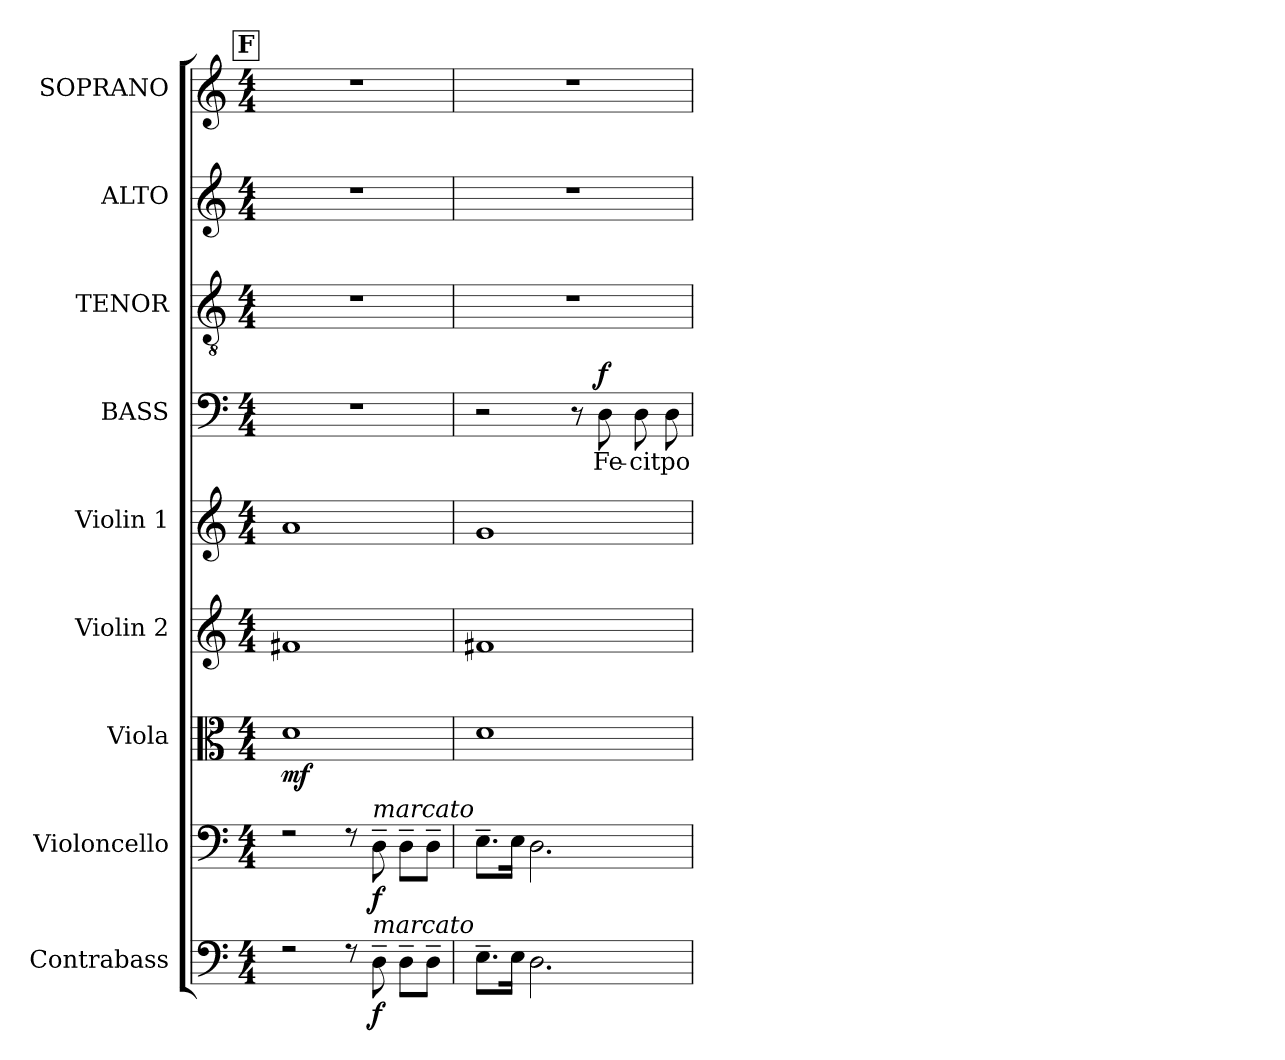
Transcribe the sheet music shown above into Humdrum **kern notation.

**kern	**dynam	**kern	**dynam	**kern	**dynam	**kern	**dynam	**kern	**kern	**text	**dynam	**kern	**kern	**kern
*part9	*part9	*part8	*part8	*part7	*part7	*part6	*part6	*part5	*part4	*part4	*part4	*part3	*part2	*part1
*staff9	*staff9	*staff8	*staff8	*staff7	*staff7	*staff6	*staff6	*staff5	*staff4	*staff4	*staff4	*staff3	*staff2	*staff1
*I"Contrabass	*	*I"Violoncello	*	*I"Viola	*	*I"Violin 2	*	*I"Violin 1	*I"BASS	*	*	*I"TENOR	*I"ALTO	*I"SOPRANO
*I'Cb.	*	*I'Vc.	*	*I'Vla.	*	*I'Vln. 2	*	*I'Vln. 1	*I'B.	*	*	*I'T.	*I'A.	*I'S.
!!LO:PB:g=z
*clefF4	*	*clefF4	*	*clefC3	*	*clefG2	*	*clefG2	*clefF4	*	*	*clefGv2	*clefG2	*clefG2
*ITrd7c12	*	*	*	*	*	*	*	*	*	*	*	*ITrd7c12	*	*
*k[]	*	*k[]	*	*k[]	*	*k[]	*	*k[]	*k[]	*	*	*k[]	*k[]	*k[]
*C:	*	*C:	*	*C:	*	*C:	*	*C:	*C:	*	*	*C:	*C:	*C:
*M4/4	*	*M4/4	*	*M4/4	*	*M4/4	*	*M4/4	*M4/4	*	*	*M4/4	*M4/4	*M4/4
*MM120	*	*MM120	*	*MM120	*	*MM120	*	*MM120	*MM120	*	*	*MM120	*MM120	*MM120
!!LO:REH:place=s1:B:color=#000000:enc=box:fs=12.8556:t=F
=209	=209	=209	=209	=209	=209	=209	=209	=209	=209	=209	=209	=209	=209	=209
*^	*	*^	*	*	*	*	*	*	*	*	*	*	*	*
2r	1ryy	.	2r	1ryy	.	1di	mf	1f#Xi	mf mf	1ai	1r	.	.	1r	1r	1r
8r	.	.	8r	.	.	.	.	.	.	.	.	.	.	.	.	.
!	!	!	!LO:TX:a:i:t=marcato	!	!	!	!	!	!	!	!	!	!	!	!	!
!LO:TX:a:i:t=marcato	!	!	!	!	!	!	!	!	!	!	!	!	!	!	!	!
8DD~i\	.	f	8D~i\	.	f	.	.	.	.	.	.	.	.	.	.	.
8DD~i\L	.	.	8D~i\L	.	.	.	.	.	.	.	.	.	.	.	.	.
8DD~i\J	.	.	8D~i\J	.	.	.	.	.	.	.	.	.	.	.	.	.
=210	=210	=210	=210	=210	=210	=210	=210	=210	=210	=210	=210	=210	=210	=210	=210	=210
8.EE~i\L	1ryy	.	8.E~i\L	1ryy	.	1di	.	1f#Xi	.	1gi	2r	.	.	1r	1r	1r
16EEi\Jk	.	.	16Ei\Jk	.	.	.	.	.	.	.	.	.	.	.	.	.
2.DDi\	.	.	2.Di\	.	.	.	.	.	.	.	.	.	.	.	.	.
.	.	.	.	.	.	.	.	.	.	.	8r	.	.	.	.	.
!	!	!	!	!	!	!	!	!	!	!	!	!LO:LY:b:color=#000000	!	!	!	!
.	.	.	.	.	.	.	.	.	.	.	8Di\	Fe-	f	.	.	.
!	!	!	!	!	!	!	!	!	!	!	!	!LO:LY:b:color=#000000	!	!	!	!
.	.	.	.	.	.	.	.	.	.	.	8Di\	-cit	.	.	.	.
!	!	!	!	!	!	!	!	!	!	!	!	!LO:LY:b:color=#000000	!	!	!	!
.	.	.	.	.	.	.	.	.	.	.	8Di\	po-	.	.	.	.
*v	*v	*	*	*	*	*	*	*	*	*	*	*	*	*	*	*
*	*	*v	*v	*	*	*	*	*	*	*	*	*	*	*	*
=	=	=	=	=	=	=	=	=	=	=	=	=	=	=
*-	*-	*-	*-	*-	*-	*-	*-	*-	*-	*-	*-	*-	*-	*-
